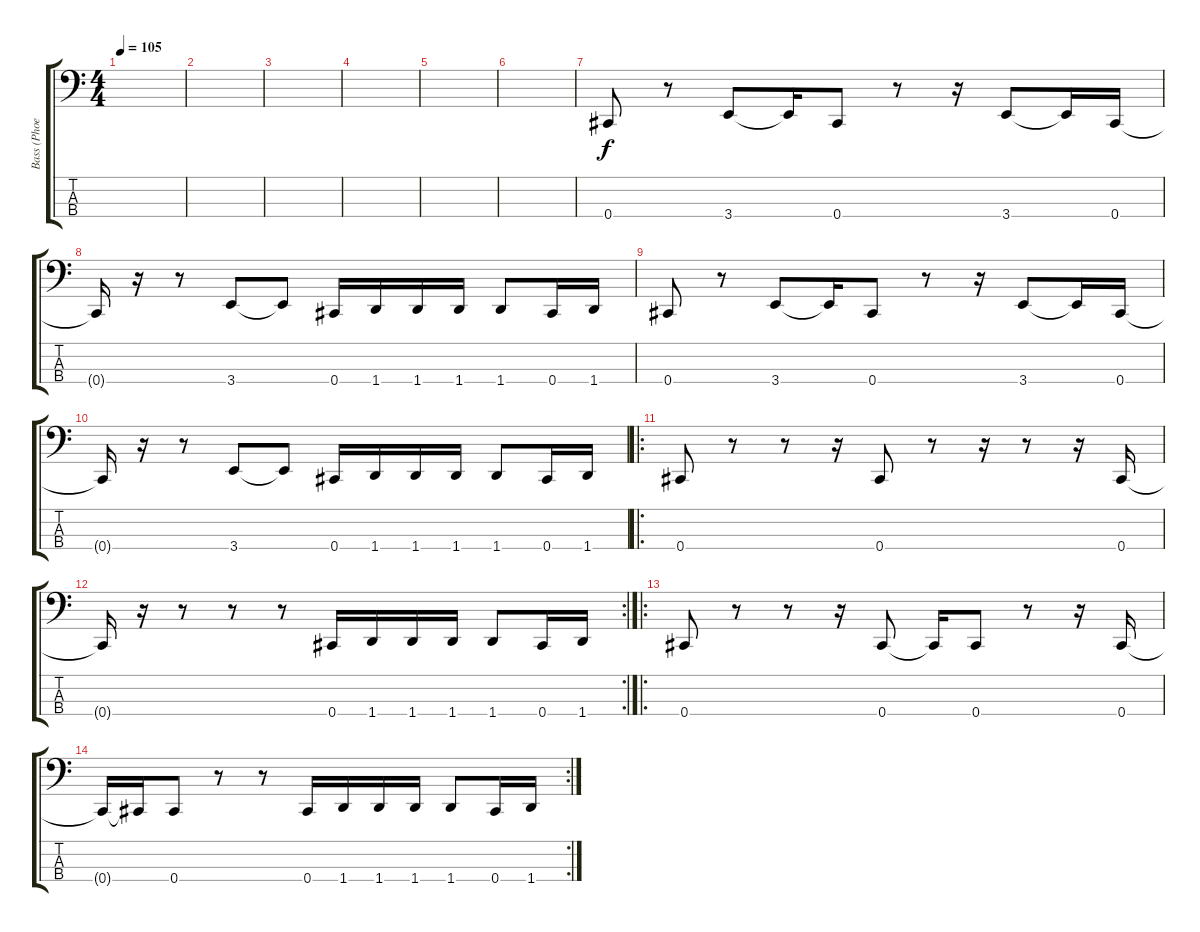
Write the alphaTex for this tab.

\track ("Bass (Phoenix)" "Bass (Phoe") {instrument electricbassfinger}
\staff {score tabs}
\tuning (Gb2 Db2 Ab1 Db1) {hide}
\ts (4 4)
\tempo 105
\clef f4
\ks c
|
|
|
|
|
|
0.4.8 r.8 3.4.8 3.4{t}.16 0.4.8 r.8 r.16 3.4.8 3.4{t}.16 0.4.16 |
0.4{t}.16 r.16 r.8 3.4.8 3.4{t}.8 0.4.16 1.4.16 1.4.16 1.4.16 1.4.8 0.4.16 1.4.16 |
0.4.8 r.8 3.4.8 3.4{t}.16 0.4.8 r.8 r.16 3.4.8 3.4{t}.16 0.4.16 |
0.4{t}.16 r.16 r.8 3.4.8 3.4{t}.8 0.4.16 1.4.16 1.4.16 1.4.16 1.4.8 0.4.16 1.4.16 |
\ro
0.4.8 r.8 r.8 r.16 0.4.8 r.8 r.16 r.8 r.16 0.4.16 |
\rc 2
0.4{t}.16 r.16 r.8 r.8 r.8 0.4.16 1.4.16 1.4.16 1.4.16 1.4.8 0.4.16 1.4.16 |
\ro
0.4.8 r.8 r.8 r.16 0.4.8 0.4{t}.16 0.4.8 r.8 r.16 0.4.16 |
\rc 2
0.4{t}.16 0.4{t}.16 0.4.8 r.8 r.8 0.4.16 1.4.16 1.4.16 1.4.16 1.4.8 0.4.16 1.4.16
